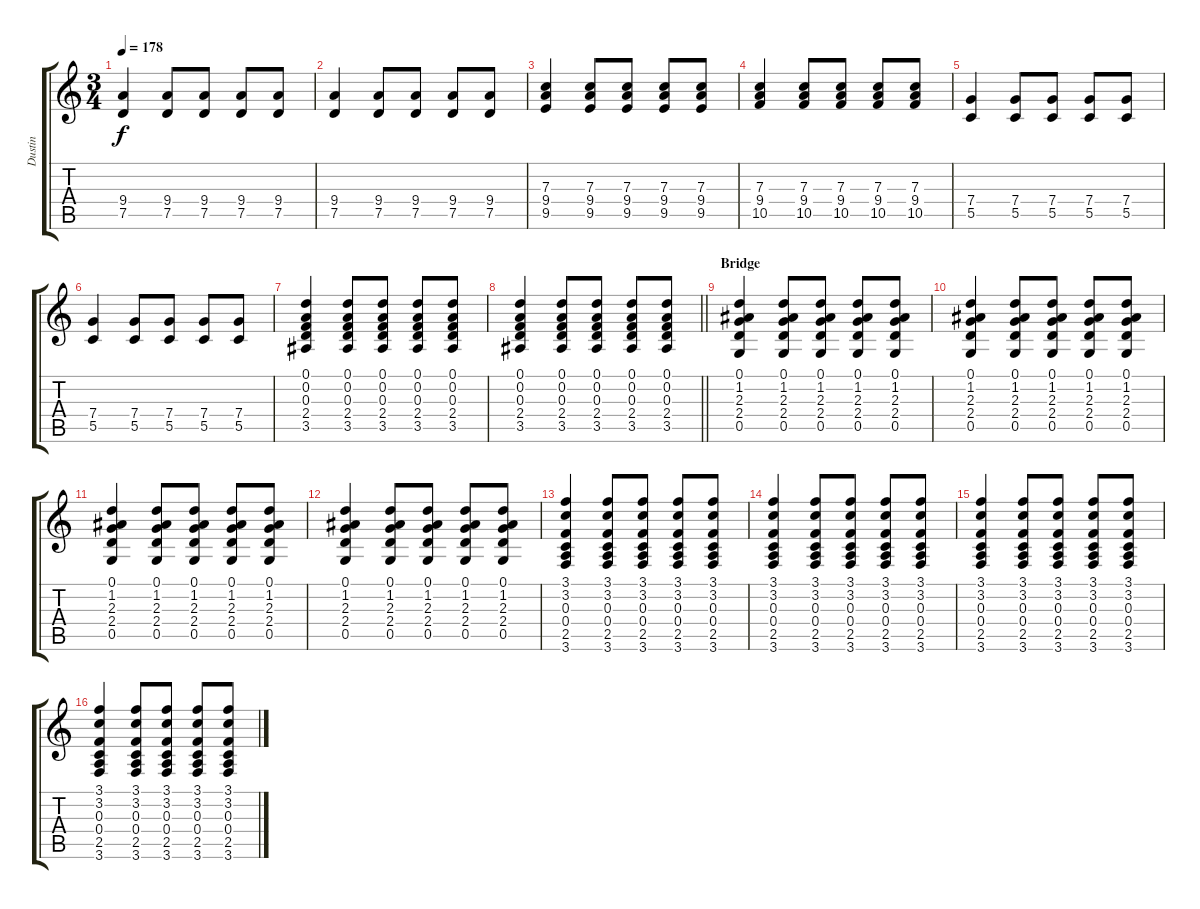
\track ("Dustin" "Dustin") {instrument electricguitarjazz}
\staff {score tabs}
\tuning (D4 A3 F3 C3 G2 D2) {hide}
\ts (3 4)
\tempo 178
\clef g2
\ks c
(9.4 7.5).4{dy f} (9.4 7.5).8 (9.4 7.5).8 (9.4 7.5).8 (9.4 7.5).8 |
(9.4 7.5).4 (9.4 7.5).8 (9.4 7.5).8 (9.4 7.5).8 (9.4 7.5).8 |
(7.3 9.4 9.5).4 (7.3 9.4 9.5).8 (7.3 9.4 9.5).8 (7.3 9.4 9.5).8 (7.3 9.4 9.5).8 |
(7.3 9.4 10.5).4 (7.3 9.4 10.5).8 (7.3 9.4 10.5).8 (7.3 9.4 10.5).8 (7.3 9.4 10.5).8 |
(7.4 5.5).4 (7.4 5.5).8 (7.4 5.5).8 (7.4 5.5).8 (7.4 5.5).8 |
(7.4 5.5).4 (7.4 5.5).8 (7.4 5.5).8 (7.4 5.5).8 (7.4 5.5).8 |
(0.1 0.2 0.3 2.4 3.5).4 (0.1 0.2 0.3 2.4 3.5).8 (0.1 0.2 0.3 2.4 3.5).8 (0.1 0.2 0.3 2.4 3.5).8 (0.1 0.2 0.3 2.4 3.5).8 |
\barLineRight lightlight
(0.1 0.2 0.3 2.4 3.5).4 (0.1 0.2 0.3 2.4 3.5).8 (0.1 0.2 0.3 2.4 3.5).8 (0.1 0.2 0.3 2.4 3.5).8 (0.1 0.2 0.3 2.4 3.5).8 |
\section ("" "Bridge")
(0.1 1.2 2.3 2.4 0.5).4 (0.1 1.2 2.3 2.4 0.5).8 (0.1 1.2 2.3 2.4 0.5).8 (0.1 1.2 2.3 2.4 0.5).8 (0.1 1.2 2.3 2.4 0.5).8 |
(0.1 1.2 2.3 2.4 0.5).4 (0.1 1.2 2.3 2.4 0.5).8 (0.1 1.2 2.3 2.4 0.5).8 (0.1 1.2 2.3 2.4 0.5).8 (0.1 1.2 2.3 2.4 0.5).8 |
(0.1 1.2 2.3 2.4 0.5).4 (0.1 1.2 2.3 2.4 0.5).8 (0.1 1.2 2.3 2.4 0.5).8 (0.1 1.2 2.3 2.4 0.5).8 (0.1 1.2 2.3 2.4 0.5).8 |
(0.1 1.2 2.3 2.4 0.5).4 (0.1 1.2 2.3 2.4 0.5).8 (0.1 1.2 2.3 2.4 0.5).8 (0.1 1.2 2.3 2.4 0.5).8 (0.1 1.2 2.3 2.4 0.5).8 |
(3.1 3.2 0.3 0.4 2.5 3.6).4 (3.1 3.2 0.3 0.4 2.5 3.6).8 (3.1 3.2 0.3 0.4 2.5 3.6).8 (3.1 3.2 0.3 0.4 2.5 3.6).8 (3.1 3.2 0.3 0.4 2.5 3.6).8 |
(3.1 3.2 0.3 0.4 2.5 3.6).4 (3.1 3.2 0.3 0.4 2.5 3.6).8 (3.1 3.2 0.3 0.4 2.5 3.6).8 (3.1 3.2 0.3 0.4 2.5 3.6).8 (3.1 3.2 0.3 0.4 2.5 3.6).8 |
(3.1 3.2 0.3 0.4 2.5 3.6).4 (3.1 3.2 0.3 0.4 2.5 3.6).8 (3.1 3.2 0.3 0.4 2.5 3.6).8 (3.1 3.2 0.3 0.4 2.5 3.6).8 (3.1 3.2 0.3 0.4 2.5 3.6).8 |
(3.1 3.2 0.3 0.4 2.5 3.6).4 (3.1 3.2 0.3 0.4 2.5 3.6).8 (3.1 3.2 0.3 0.4 2.5 3.6).8 (3.1 3.2 0.3 0.4 2.5 3.6).8 (3.1 3.2 0.3 0.4 2.5 3.6).8
